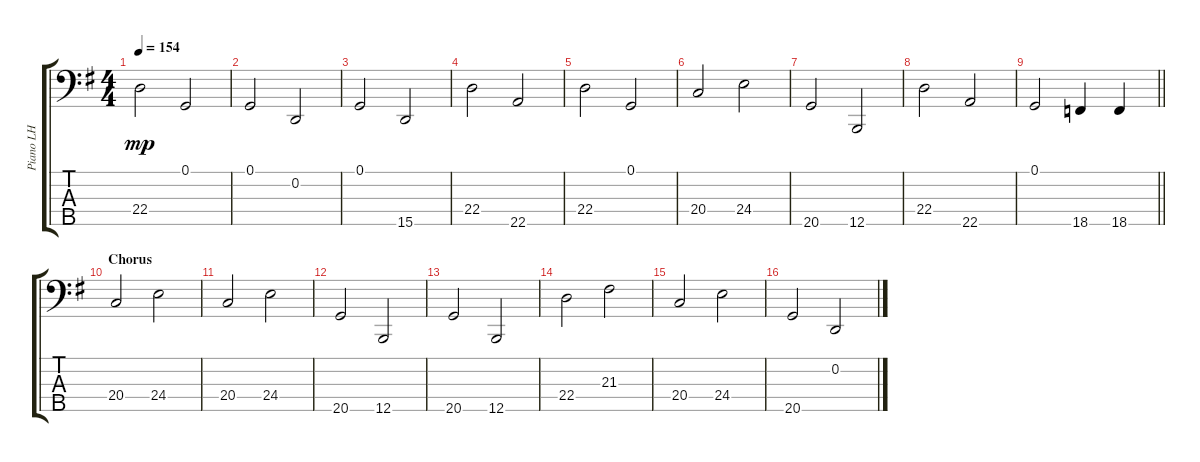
\track ("Piano LH" "Piano LH") {instrument electricpiano2}
\staff {score tabs}
\tuning (G2 D2 A1 E1 B0) {hide}
\ts (4 4)
\tempo 154
\clef f4
\ks g
22.4.2{dy mp} 0.1.2 |
0.1.2 0.2.2 |
0.1.2 15.5.2 |
22.4.2 22.5.2 |
22.4.2 0.1.2 |
20.4.2 24.4.2 |
20.5.2 12.5.2 |
22.4.2 22.5.2 |
\barLineRight lightlight
0.1.2 18.5.4 18.5.4 |
\section ("" "Chorus")
20.4.2 24.4.2 |
20.4.2 24.4.2 |
20.5.2 12.5.2 |
20.5.2 12.5.2 |
22.4.2 21.3.2 |
20.4.2 24.4.2 |
20.5.2 0.2.2
